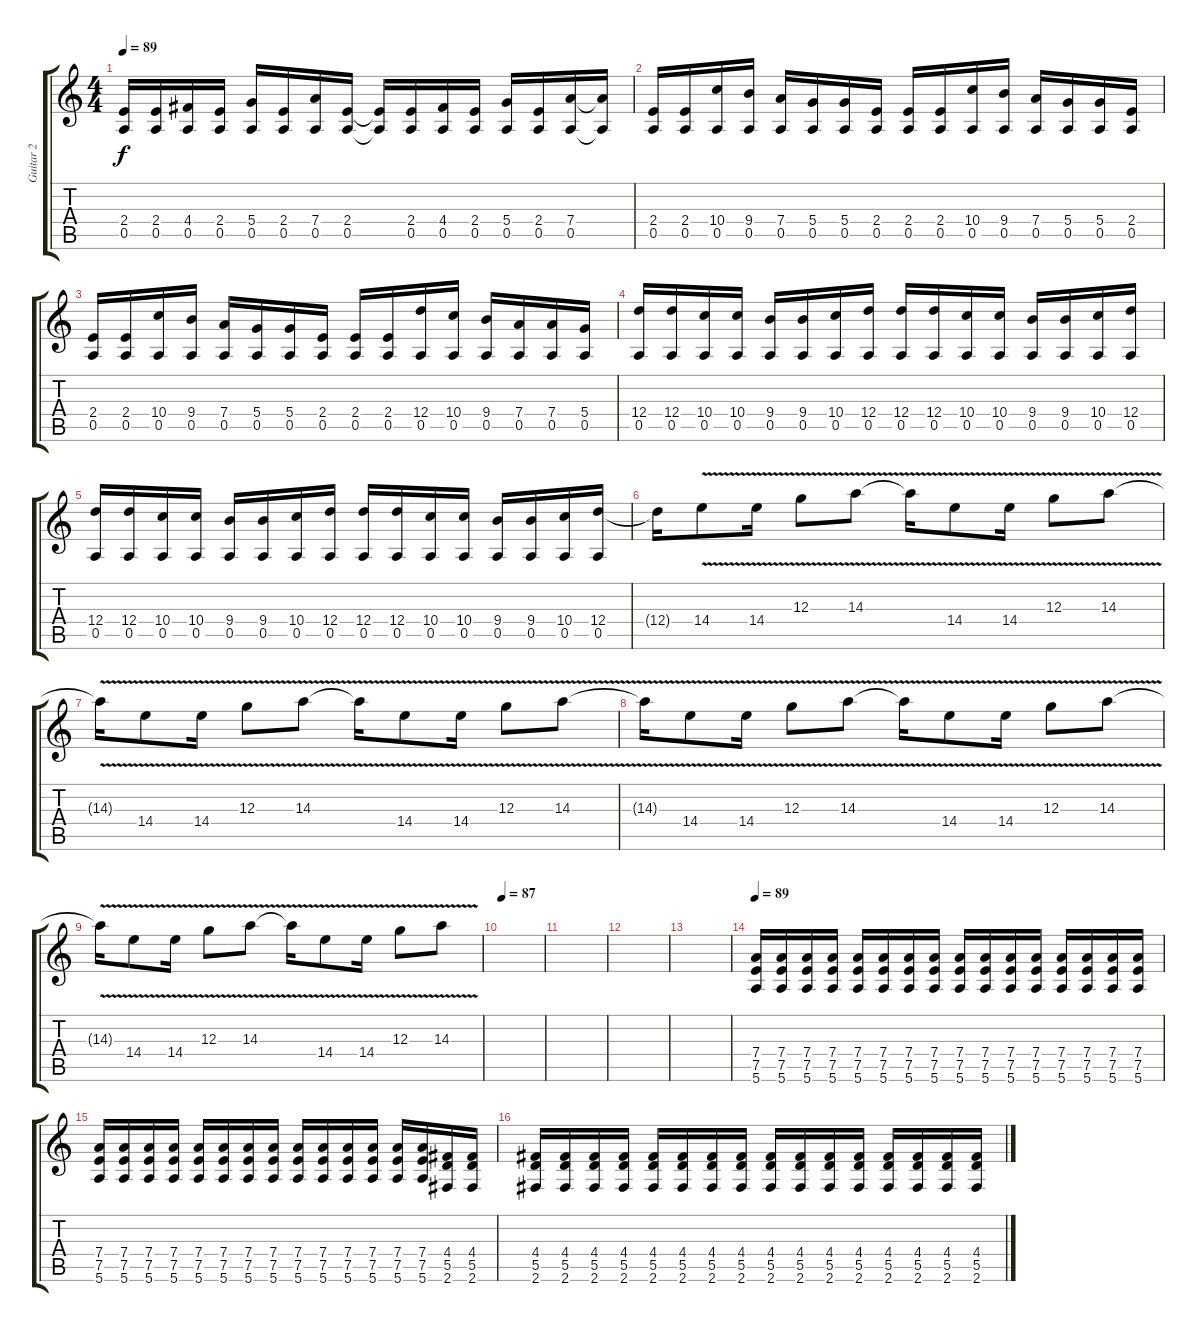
\track ("Guitar 2" "Guitar 2") {instrument distortionguitar}
\staff {score tabs}
\tuning (E4 B3 G3 D3 A2 E2) {hide}
\ts (4 4)
\tempo 89
\clef g2
\ks c
(2.4 0.5).16{dy f} (2.4 0.5).16 (4.4 0.5).16 (2.4 0.5).16 (5.4 0.5).16 (2.4 0.5).16 (7.4 0.5).16 (2.4 0.5).16 (2.4{t} 0.5{t}).16 (2.4 0.5).16 (4.4 0.5).16 (2.4 0.5).16 (5.4 0.5).16 (2.4 0.5).16 (7.4 0.5).16 (7.4{t} 0.5{t}).16 |
(2.4 0.5).16 (2.4 0.5).16 (10.4 0.5).16 (9.4 0.5).16 (7.4 0.5).16 (5.4 0.5).16 (5.4 0.5).16 (2.4 0.5).16 (2.4 0.5).16 (2.4 0.5).16 (10.4 0.5).16 (9.4 0.5).16 (7.4 0.5).16 (5.4 0.5).16 (5.4 0.5).16 (2.4 0.5).16 |
(2.4 0.5).16 (2.4 0.5).16 (10.4 0.5).16 (9.4 0.5).16 (7.4 0.5).16 (5.4 0.5).16 (5.4 0.5).16 (2.4 0.5).16 (2.4 0.5).16 (2.4 0.5).16 (12.4 0.5).16 (10.4 0.5).16 (9.4 0.5).16 (7.4 0.5).16 (7.4 0.5).16 (5.4 0.5).16 |
(12.4 0.5).16 (12.4 0.5).16 (10.4 0.5).16 (10.4 0.5).16 (9.4 0.5).16 (9.4 0.5).16 (10.4 0.5).16 (12.4 0.5).16 (12.4 0.5).16 (12.4 0.5).16 (10.4 0.5).16 (10.4 0.5).16 (9.4 0.5).16 (9.4 0.5).16 (10.4 0.5).16 (12.4 0.5).16 |
(12.4 0.5).16 (12.4 0.5).16 (10.4 0.5).16 (10.4 0.5).16 (9.4 0.5).16 (9.4 0.5).16 (10.4 0.5).16 (12.4 0.5).16 (12.4 0.5).16 (12.4 0.5).16 (10.4 0.5).16 (10.4 0.5).16 (9.4 0.5).16 (9.4 0.5).16 (10.4 0.5).16 (12.4 0.5).16 |
12.4{t}.16 14.4{v}.8 14.4{v}.16 12.3{v}.8 14.3{v}.8 14.3{t}.16 14.4{v}.8 14.4{v}.16 12.3{v}.8 14.3{v}.8 |
14.3{t}.16 14.4{v}.8 14.4{v}.16 12.3{v}.8 14.3{v}.8 14.3{t}.16 14.4{v}.8 14.4{v}.16 12.3{v}.8 14.3{v}.8 |
14.3{t}.16 14.4{v}.8 14.4{v}.16 12.3{v}.8 14.3{v}.8 14.3{t}.16 14.4{v}.8 14.4{v}.16 12.3{v}.8 14.3{v}.8 |
14.3{t}.16 14.4{v}.8 14.4{v}.16 12.3{v}.8 14.3{v}.8 14.3{t}.16 14.4{v}.8 14.4{v}.16 12.3{v}.8 14.3{v}.8 |
\tempo 87
|
|
|
|
\tempo 89
(7.4 7.5 5.6).16 (7.4 7.5 5.6).16 (7.4 7.5 5.6).16 (7.4 7.5 5.6).16 (7.4 7.5 5.6).16 (7.4 7.5 5.6).16 (7.4 7.5 5.6).16 (7.4 7.5 5.6).16 (7.4 7.5 5.6).16 (7.4 7.5 5.6).16 (7.4 7.5 5.6).16 (7.4 7.5 5.6).16 (7.4 7.5 5.6).16 (7.4 7.5 5.6).16 (7.4 7.5 5.6).16 (7.4 7.5 5.6).16 |
(7.4 7.5 5.6).16 (7.4 7.5 5.6).16 (7.4 7.5 5.6).16 (7.4 7.5 5.6).16 (7.4 7.5 5.6).16 (7.4 7.5 5.6).16 (7.4 7.5 5.6).16 (7.4 7.5 5.6).16 (7.4 7.5 5.6).16 (7.4 7.5 5.6).16 (7.4 7.5 5.6).16 (7.4 7.5 5.6).16 (7.4 7.5 5.6).16 (7.4 7.5 5.6).16 (4.4 5.5 2.6).16 (4.4 5.5 2.6).16 |
(4.4 5.5 2.6).16 (4.4 5.5 2.6).16 (4.4 5.5 2.6).16 (4.4 5.5 2.6).16 (4.4 5.5 2.6).16 (4.4 5.5 2.6).16 (4.4 5.5 2.6).16 (4.4 5.5 2.6).16 (4.4 5.5 2.6).16 (4.4 5.5 2.6).16 (4.4 5.5 2.6).16 (4.4 5.5 2.6).16 (4.4 5.5 2.6).16 (4.4 5.5 2.6).16 (4.4 5.5 2.6).16 (4.4 5.5 2.6).16
